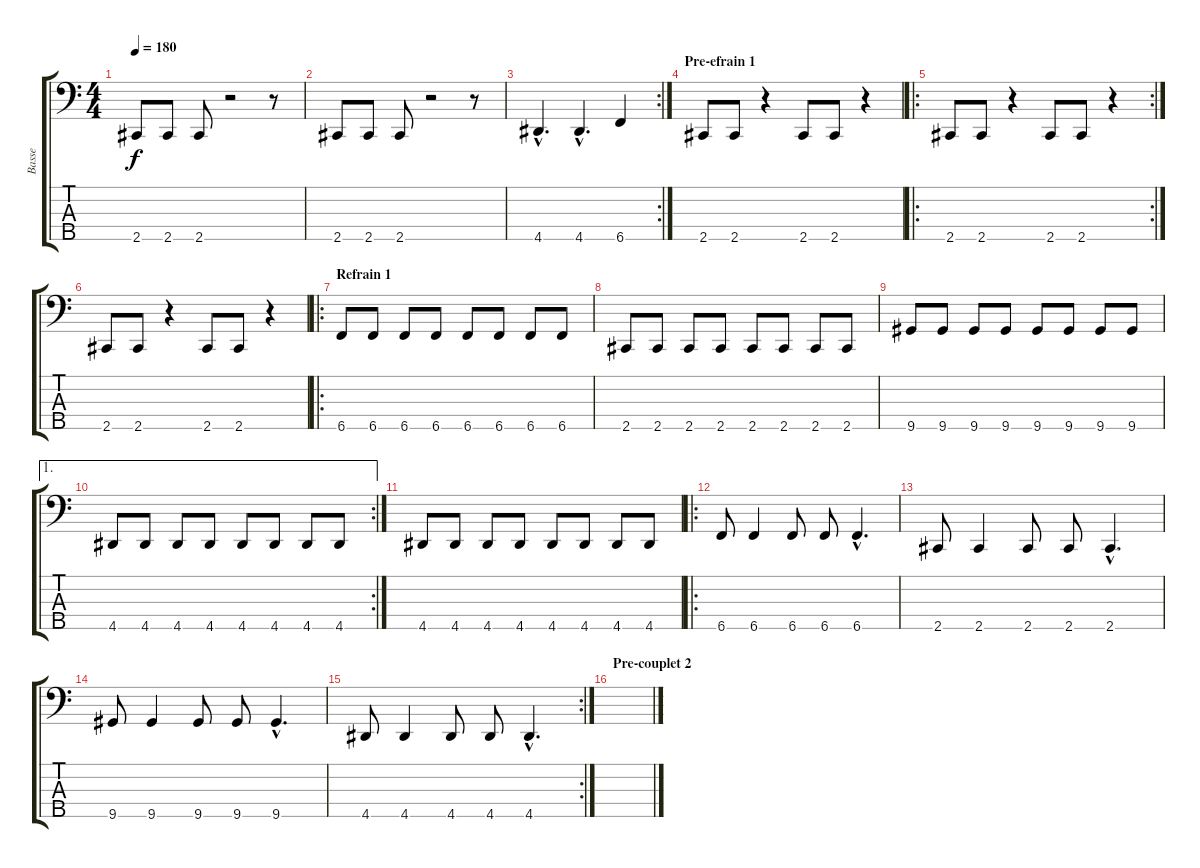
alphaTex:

\track ("Basse" "Basse") {instrument electricbassfinger}
\staff {score tabs}
\tuning (G2 D2 A1 E1 B0) {hide}
\ts (4 4)
\tempo 180
\clef f4
\ks c
2.5.8{dy f} 2.5.8 2.5.8 r.2 r.8 |
2.5.8 2.5.8 2.5.8 r.2 r.8 |
\rc 2
4.5{hac}.4{d} 4.5{hac}.4{d} 6.5.4 |
\section ("" "Pre-efrain 1")
2.5.8 2.5.8 r.4 2.5.8 2.5.8 r.4 |
\ro
\rc 2
2.5.8 2.5.8 r.4 2.5.8 2.5.8 r.4 |
2.5.8 2.5.8 r.4 2.5.8 2.5.8 r.4 |
\ro
\section ("" "Refrain 1")
6.5.8 6.5.8 6.5.8 6.5.8 6.5.8 6.5.8 6.5.8 6.5.8 |
2.5.8 2.5.8 2.5.8 2.5.8 2.5.8 2.5.8 2.5.8 2.5.8 |
9.5.8 9.5.8 9.5.8 9.5.8 9.5.8 9.5.8 9.5.8 9.5.8 |
\ae 1
\rc 2
4.5.8 4.5.8 4.5.8 4.5.8 4.5.8 4.5.8 4.5.8 4.5.8 |
4.5.8 4.5.8 4.5.8 4.5.8 4.5.8 4.5.8 4.5.8 4.5.8 |
\ro
6.5.8 6.5.4 6.5.8 6.5.8 6.5{hac}.4{d} |
2.5.8 2.5.4 2.5.8 2.5.8 2.5{hac}.4{d} |
9.5.8 9.5.4 9.5.8 9.5.8 9.5{hac}.4{d} |
\rc 2
4.5.8 4.5.4 4.5.8 4.5.8 4.5{hac}.4{d} |
\section ("" "Pre-couplet 2")
